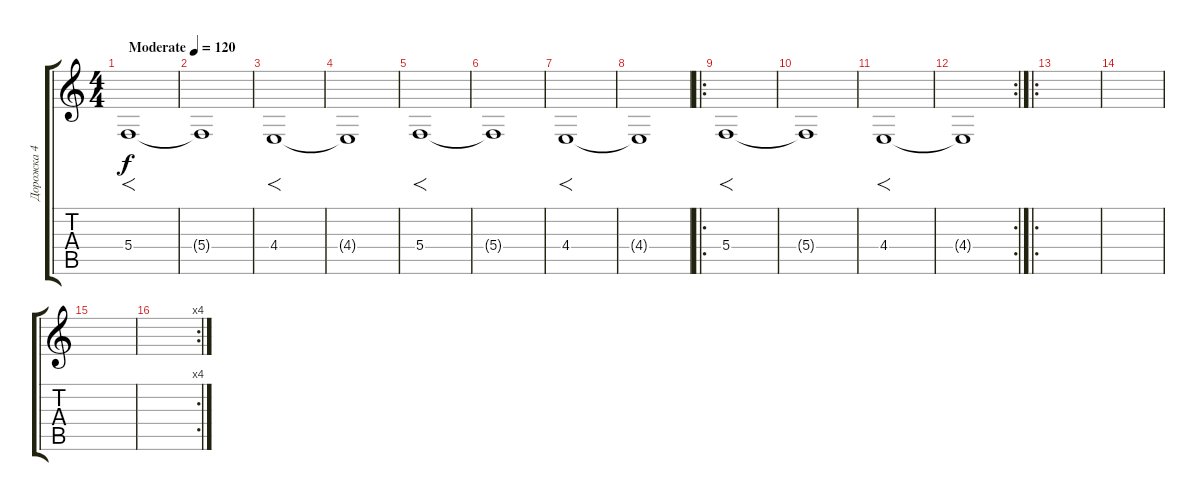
\track ("Дорожка 4" "Дорожка 4") {instrument violin}
\staff {score tabs}
\tuning (D4 A3 F3 C3 G2 C2) {hide}
\ts (4 4)
\tempo (120 "Moderate")
\clef g2
\ks c
5.4.1{f dy f instrument violin} |
5.4{t}.1 |
4.4.1{f} |
4.4{t}.1 |
5.4.1{f} |
5.4{t}.1 |
4.4.1{f} |
4.4{t}.1 |
\ro
5.4.1{f} |
5.4{t}.1 |
4.4.1{f} |
\rc 2
4.4{t}.1 |
\ro
|
|
|
\rc 4
